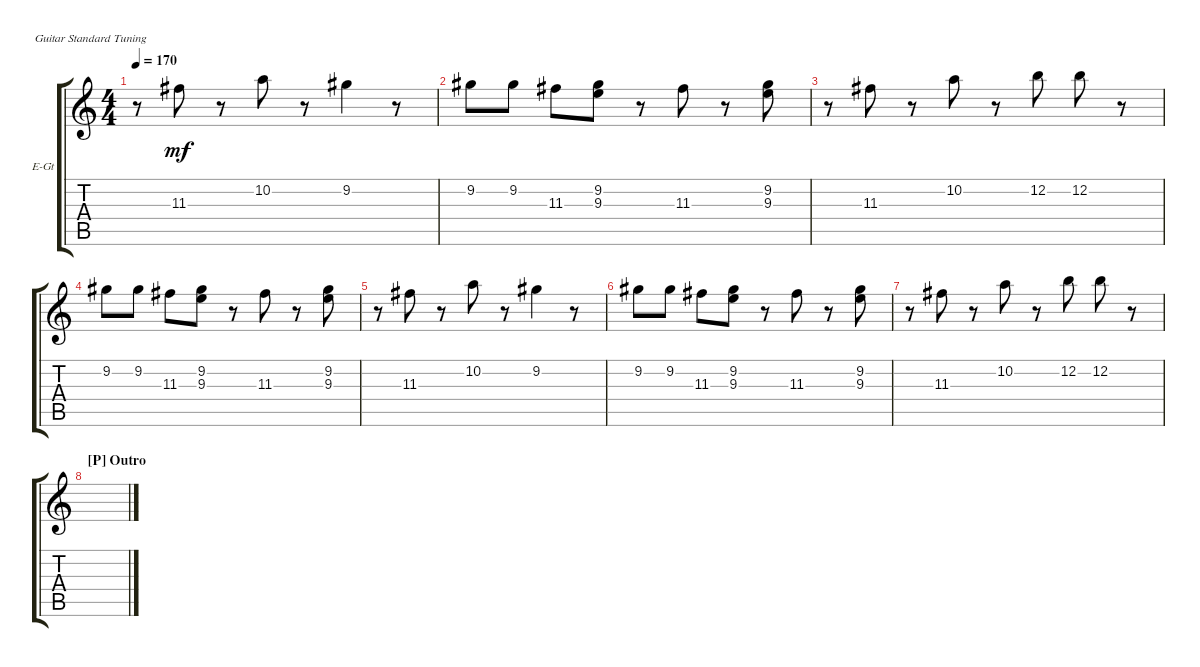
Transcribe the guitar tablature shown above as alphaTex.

\defaultSystemsLayout 4
\bracketExtendMode groupsimilarinstruments
\firstSystemTrackNameOrientation horizontal
\otherSystemsTrackNameOrientation horizontal
\track ("Lead Guitar (Drive)" "E-Gt") {instrument overdrivenguitar}
\staff {score tabs}
\tuning (E4 B3 G3 D3 A2 E2)
\ts (4 4)
\tempo 170
\clef g2
\ks c
r.8{dy mf} 11.3.8 r.8 10.2.8 r.8 9.2.4 r.8 |
9.2.8 9.2.8 11.3.8 (9.3 9.2).8 r.8 11.3.8 r.8 (9.3 9.2).8 |
r.8 11.3.8 r.8 10.2.8 r.8 12.2.8 12.2.8 r.8 |
9.2.8 9.2.8 11.3.8 (9.3 9.2).8 r.8 11.3.8 r.8 (9.3 9.2).8 |
r.8 11.3.8 r.8 10.2.8 r.8 9.2.4 r.8 |
9.2.8 9.2.8 11.3.8 (9.3 9.2).8 r.8 11.3.8 r.8 (9.3 9.2).8 |
r.8 11.3.8 r.8 10.2.8 r.8 12.2.8 12.2.8 r.8 |
\section ("P" "Outro")
